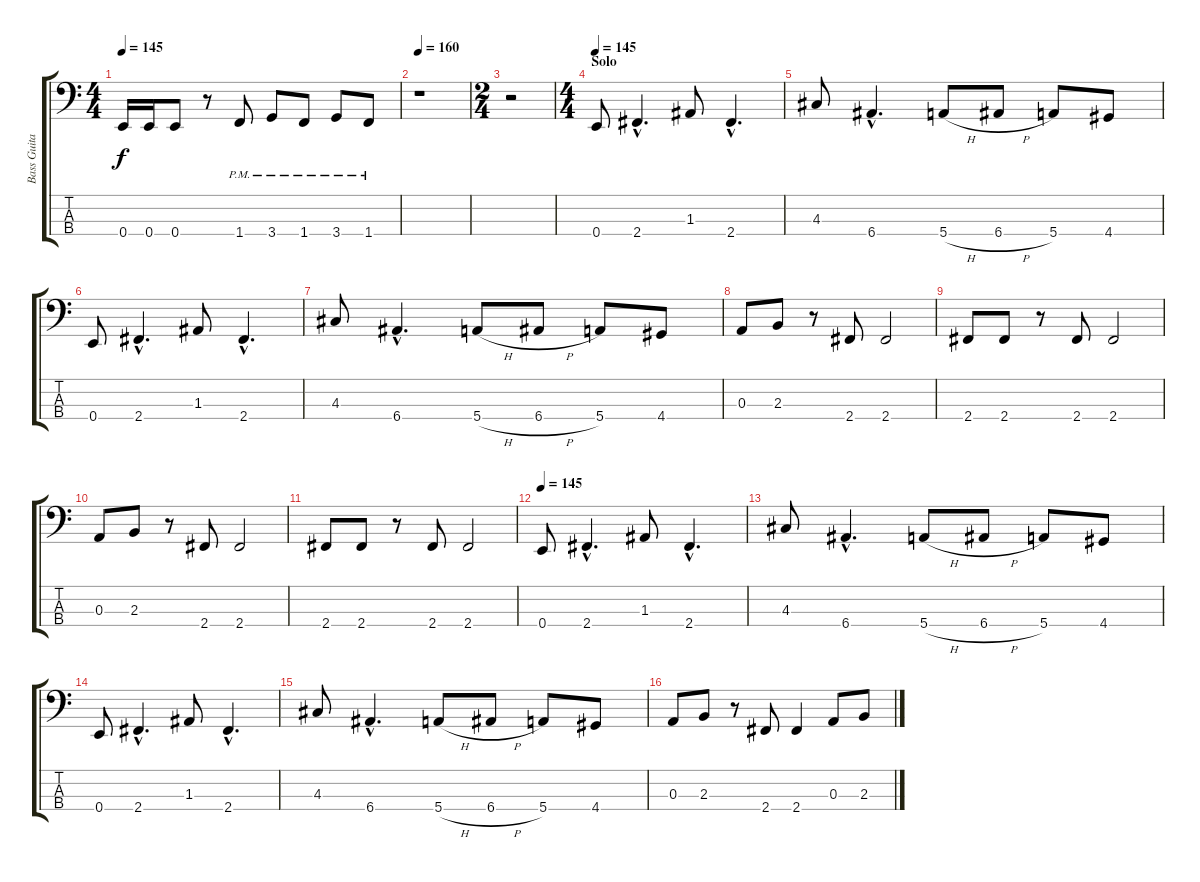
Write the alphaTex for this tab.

\track ("Bass Guitar" "Bass Guita") {instrument electricbasspick}
\staff {score tabs}
\tuning (G2 D2 A1 E1) {hide}
\ts (4 4)
\tempo 145
\clef f4
\ks c
0.4.16{dy f} 0.4.16 0.4.8 r.8 1.4{pm}.8 3.4{pm}.8 1.4{pm}.8 3.4{pm}.8 1.4{pm}.8 |
\tempo 160
r.1 |
\ts (2 4)
r.2 |
\ts (4 4)
\section ("" "Solo")
\tempo 145
0.4.8 2.4{hac}.4{d} 1.3.8 2.4{hac}.4{d} |
4.3.8 6.4{hac}.4{d} 5.4{h}.8 6.4{h}.8 5.4.8 4.4.8 |
0.4.8 2.4{hac}.4{d} 1.3.8 2.4{hac}.4{d} |
4.3.8 6.4{hac}.4{d} 5.4{h}.8 6.4{h}.8 5.4.8 4.4.8 |
0.3.8 2.3.8 r.8 2.4.8 2.4.2 |
2.4.8 2.4.8 r.8 2.4.8 2.4.2 |
0.3.8 2.3.8 r.8 2.4.8 2.4.2 |
2.4.8 2.4.8 r.8 2.4.8 2.4.2 |
\tempo 145
0.4.8 2.4{hac}.4{d} 1.3.8 2.4{hac}.4{d} |
4.3.8 6.4{hac}.4{d} 5.4{h}.8 6.4{h}.8 5.4.8 4.4.8 |
0.4.8 2.4{hac}.4{d} 1.3.8 2.4{hac}.4{d} |
4.3.8 6.4{hac}.4{d} 5.4{h}.8 6.4{h}.8 5.4.8 4.4.8 |
0.3.8 2.3.8 r.8 2.4.8 2.4.4 0.3.8 2.3.8
